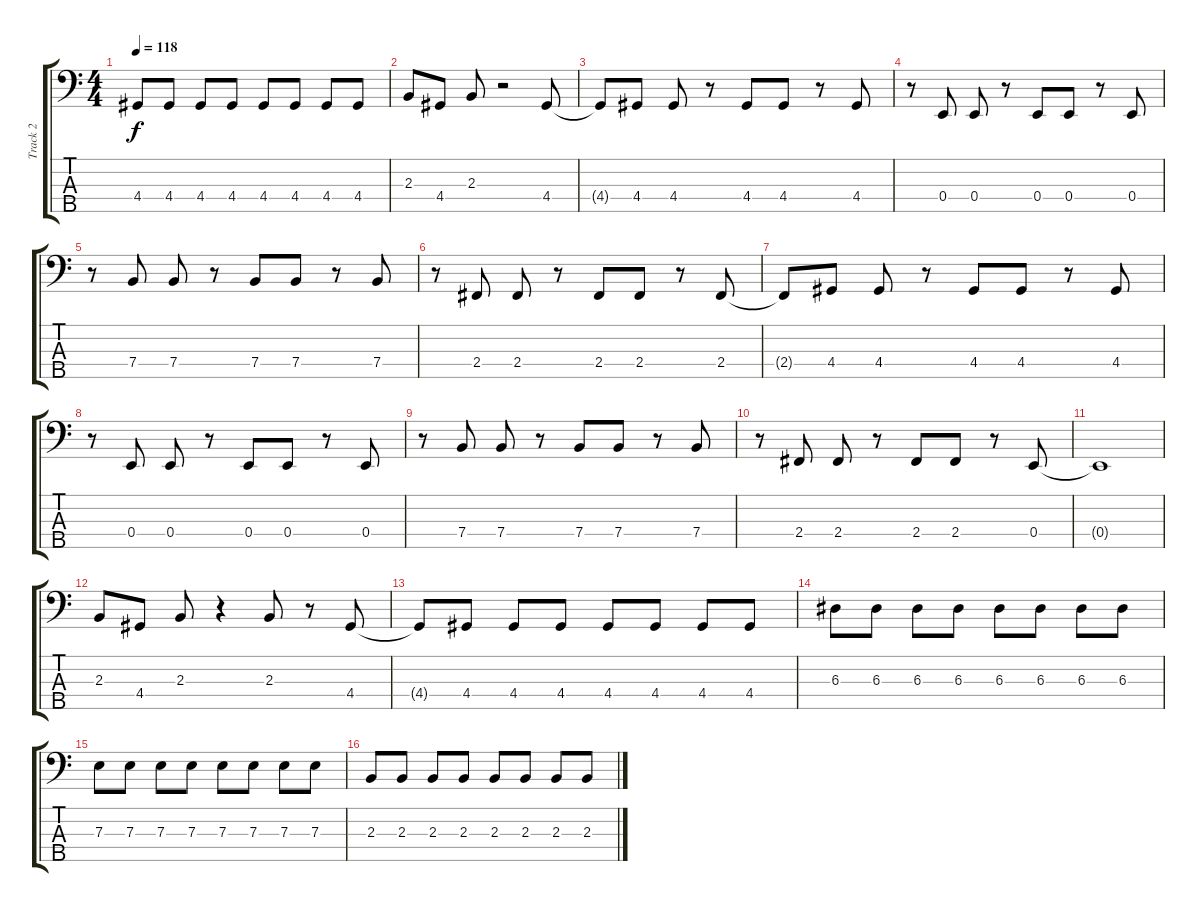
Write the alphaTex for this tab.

\track ("Track 2" "Track 2") {instrument electricbassfinger}
\staff {score tabs}
\tuning (G2 D2 A1 E1 B0) {hide}
\ts (4 4)
\tempo 118
\clef f4
\ks c
4.4.8{dy f} 4.4.8 4.4.8 4.4.8 4.4.8 4.4.8 4.4.8 4.4.8 |
2.3.8 4.4.8 2.3.8 r.2 4.4.8 |
4.4{t}.8 4.4.8 4.4.8 r.8 4.4.8 4.4.8 r.8 4.4.8 |
r.8 0.4.8 0.4.8 r.8 0.4.8 0.4.8 r.8 0.4.8 |
r.8 7.4.8 7.4.8 r.8 7.4.8 7.4.8 r.8 7.4.8 |
r.8 2.4.8 2.4.8 r.8 2.4.8 2.4.8 r.8 2.4.8 |
2.4{t}.8 4.4.8 4.4.8 r.8 4.4.8 4.4.8 r.8 4.4.8 |
r.8 0.4.8 0.4.8 r.8 0.4.8 0.4.8 r.8 0.4.8 |
r.8 7.4.8 7.4.8 r.8 7.4.8 7.4.8 r.8 7.4.8 |
r.8 2.4.8 2.4.8 r.8 2.4.8 2.4.8 r.8 0.4.8 |
0.4{t}.1 |
2.3.8 4.4.8 2.3.8 r.4 2.3.8 r.8 4.4.8 |
4.4{t}.8 4.4.8 4.4.8 4.4.8 4.4.8 4.4.8 4.4.8 4.4.8 |
6.3.8 6.3.8 6.3.8 6.3.8 6.3.8 6.3.8 6.3.8 6.3.8 |
7.3.8 7.3.8 7.3.8 7.3.8 7.3.8 7.3.8 7.3.8 7.3.8 |
2.3.8 2.3.8 2.3.8 2.3.8 2.3.8 2.3.8 2.3.8 2.3.8
